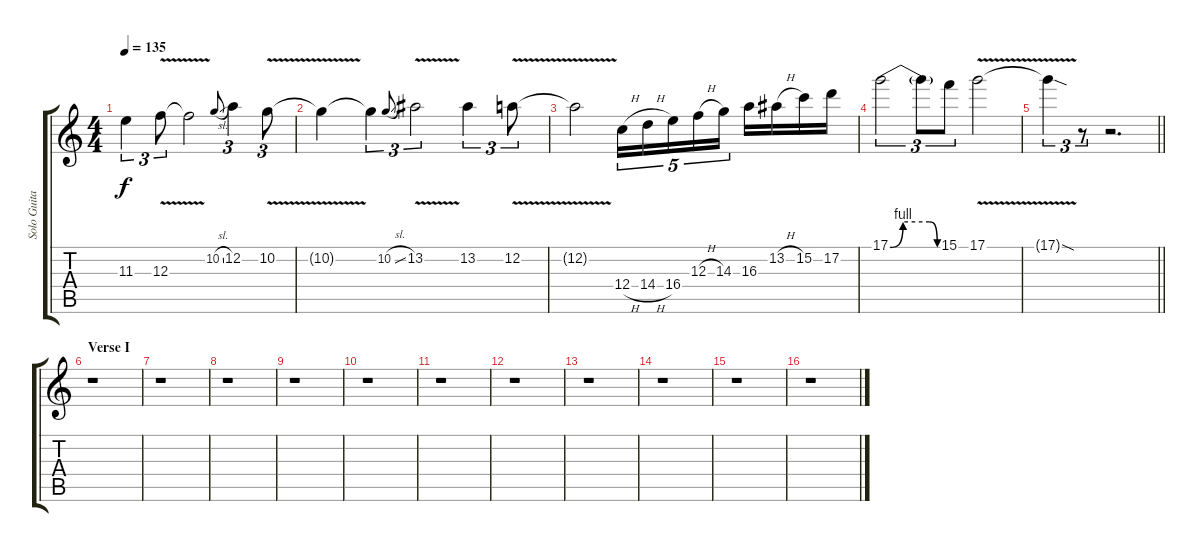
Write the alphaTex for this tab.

\track ("Solo Guitar" "Solo Guita") {instrument overdrivenguitar}
\staff {score tabs}
\tuning (D4 A3 F3 C3 G2 D2) {hide}
\ts (4 4)
\tempo 135
\clef g2
\ks c
11.3{t}.4{tu (3 2) dy f} 12.3{v}.8{tu (3 2)} 12.3{t}.2 10.2{sl}.8{gr onbeat} 12.2.4{tu (3 2)} 10.2{v}.8{tu (3 2)} |
10.2{t}.4 10.2{t}.4{tu (3 2)} 10.2{sl}.8{gr onbeat} 13.2{v}.2{tu (3 2)} 13.2.4{tu (3 2)} 12.2{v}.8{tu (3 2)} |
12.2{t}.2 12.4{h}.16{tu (5 4)} 14.4{h}.16{tu (5 4)} 16.4.16{tu (5 4)} 12.3{h}.16{tu (5 4)} 14.3.16{tu (5 4)} 16.3.16 13.2{h}.16 15.2.16 17.2.16 |
17.1{be (custom 0 0 15 4 46 4 55 0 60 0)}.2{tu (3 2)} 17.1{t}.8{tu (3 2)} 15.1.8{tu (3 2)} 17.1{v}.2 |
\barLineRight lightlight
17.1{sod t}.4{tu (3 2)} r.8{tu (3 2)} r.2{d} |
\section ("" "Verse I")
r.1 |
r.1 |
r.1 |
r.1 |
r.1 |
r.1 |
r.1 |
r.1 |
r.1 |
r.1 |
r.1
